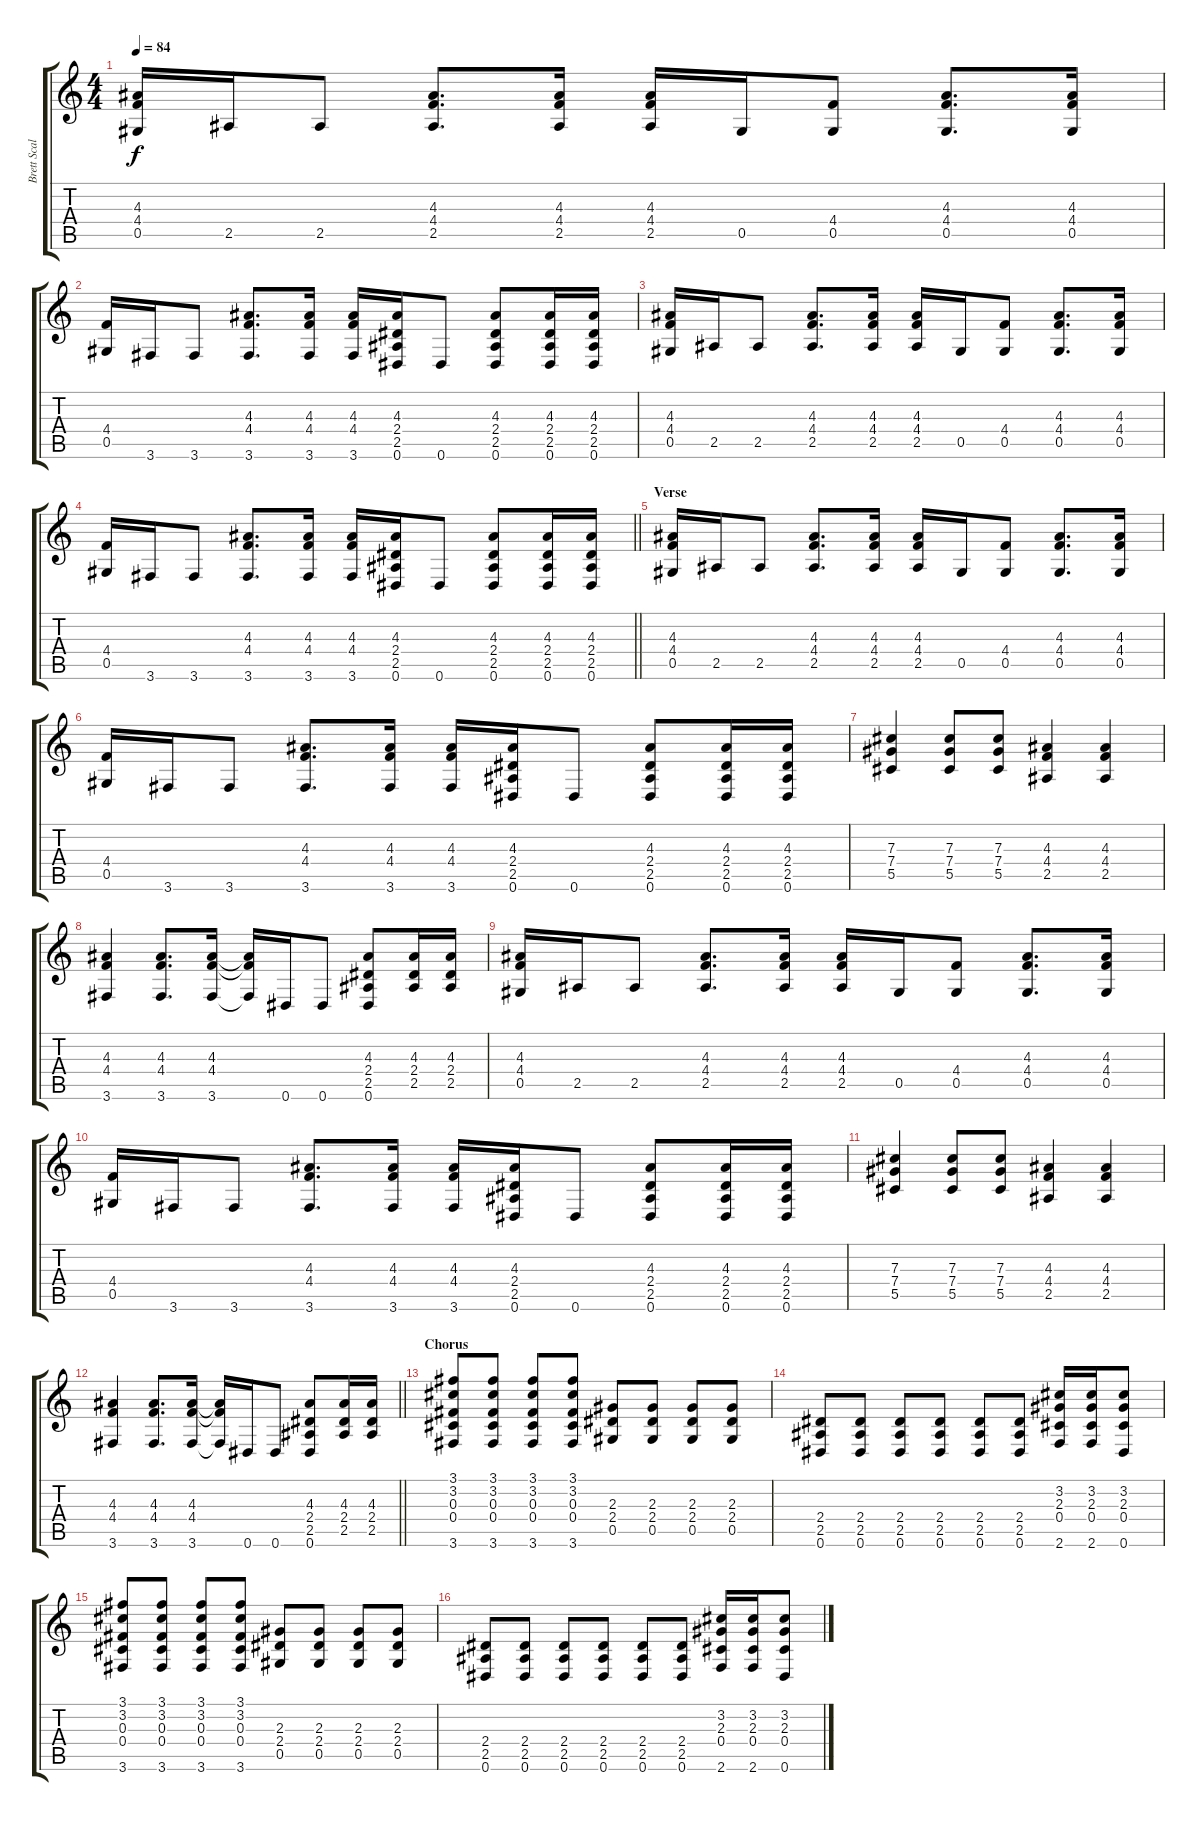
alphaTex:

\track ("Brett Scallions (Rhythm Guitar)" "Brett Scal") {instrument distortionguitar}
\staff {score tabs}
\tuning (Eb4 Bb3 Gb3 Db3 Ab2 Eb2) {hide}
\ts (4 4)
\section ("" "")
\tempo 84
\clef g2
\ks c
(4.3 4.4 0.5).16{dy f} 2.5.16 2.5.8 (4.3 4.4 2.5).8{d} (4.3 4.4 2.5).16 (4.3 4.4 2.5).16 0.5.16 (4.4 0.5).8 (4.3 4.4 0.5).8{d} (4.3 4.4 0.5).16 |
(4.4 0.5).16 3.6.16 3.6.8 (4.3 4.4 3.6).8{d} (4.3 4.4 3.6).16 (4.3 4.4 3.6).16 (4.3 2.4 2.5 0.6).16 0.6.8 (4.3 2.4 2.5 0.6).8 (4.3 2.4 2.5 0.6).16 (4.3 2.4 2.5 0.6).16 |
(4.3 4.4 0.5).16 2.5.16 2.5.8 (4.3 4.4 2.5).8{d} (4.3 4.4 2.5).16 (4.3 4.4 2.5).16 0.5.16 (4.4 0.5).8 (4.3 4.4 0.5).8{d} (4.3 4.4 0.5).16 |
\barLineRight lightlight
(4.4 0.5).16 3.6.16 3.6.8 (4.3 4.4 3.6).8{d} (4.3 4.4 3.6).16 (4.3 4.4 3.6).16 (4.3 2.4 2.5 0.6).16 0.6.8 (4.3 2.4 2.5 0.6).8 (4.3 2.4 2.5 0.6).16 (4.3 2.4 2.5 0.6).16 |
\section ("" "Verse")
(4.3 4.4 0.5).16 2.5.16 2.5.8 (4.3 4.4 2.5).8{d} (4.3 4.4 2.5).16 (4.3 4.4 2.5).16 0.5.16 (4.4 0.5).8 (4.3 4.4 0.5).8{d} (4.3 4.4 0.5).16 |
(4.4 0.5).16 3.6.16 3.6.8 (4.3 4.4 3.6).8{d} (4.3 4.4 3.6).16 (4.3 4.4 3.6).16 (4.3 2.4 2.5 0.6).16 0.6.8 (4.3 2.4 2.5 0.6).8 (4.3 2.4 2.5 0.6).16 (4.3 2.4 2.5 0.6).16 |
(7.3 7.4 5.5).4 (7.3 7.4 5.5).8 (7.3 7.4 5.5).8 (4.3 4.4 2.5).4 (4.3 4.4 2.5).4 |
(4.3 4.4 3.6).4 (4.3 4.4 3.6).8{d} (4.3 4.4 3.6).16 (4.3{t} 4.4{t} 3.6{t}).16 0.6.16 0.6.8 (4.3 2.4 2.5 0.6).8 (4.3 2.4 2.5).16 (4.3 2.4 2.5).16 |
(4.3 4.4 0.5).16 2.5.16 2.5.8 (4.3 4.4 2.5).8{d} (4.3 4.4 2.5).16 (4.3 4.4 2.5).16 0.5.16 (4.4 0.5).8 (4.3 4.4 0.5).8{d} (4.3 4.4 0.5).16 |
(4.4 0.5).16 3.6.16 3.6.8 (4.3 4.4 3.6).8{d} (4.3 4.4 3.6).16 (4.3 4.4 3.6).16 (4.3 2.4 2.5 0.6).16 0.6.8 (4.3 2.4 2.5 0.6).8 (4.3 2.4 2.5 0.6).16 (4.3 2.4 2.5 0.6).16 |
(7.3 7.4 5.5).4 (7.3 7.4 5.5).8 (7.3 7.4 5.5).8 (4.3 4.4 2.5).4 (4.3 4.4 2.5).4 |
\barLineRight lightlight
(4.3 4.4 3.6).4 (4.3 4.4 3.6).8{d} (4.3 4.4 3.6).16 (4.3{t} 4.4{t} 3.6{t}).16 0.6.16 0.6.8 (4.3 2.4 2.5 0.6).8 (4.3 2.4 2.5).16 (4.3 2.4 2.5).16 |
\section ("" "Chorus")
(3.1 3.2 0.3 0.4 3.6).8 (3.1 3.2 0.3 0.4 3.6).8 (3.1 3.2 0.3 0.4 3.6).8 (3.1 3.2 0.3 0.4 3.6).8 (2.3 2.4 0.5).8 (2.3 2.4 0.5).8 (2.3 2.4 0.5).8 (2.3 2.4 0.5).8 |
(2.4 2.5 0.6).8 (2.4 2.5 0.6).8 (2.4 2.5 0.6).8 (2.4 2.5 0.6).8 (2.4 2.5 0.6).8 (2.4 2.5 0.6).8 (3.2 2.3 0.4 2.6).16 (3.2 2.3 0.4 2.6).16 (3.2 2.3 0.4 0.6).8 |
(3.1 3.2 0.3 0.4 3.6).8 (3.1 3.2 0.3 0.4 3.6).8 (3.1 3.2 0.3 0.4 3.6).8 (3.1 3.2 0.3 0.4 3.6).8 (2.3 2.4 0.5).8 (2.3 2.4 0.5).8 (2.3 2.4 0.5).8 (2.3 2.4 0.5).8 |
(2.4 2.5 0.6).8 (2.4 2.5 0.6).8 (2.4 2.5 0.6).8 (2.4 2.5 0.6).8 (2.4 2.5 0.6).8 (2.4 2.5 0.6).8 (3.2 2.3 0.4 2.6).16 (3.2 2.3 0.4 2.6).16 (3.2 2.3 0.4 0.6).8
